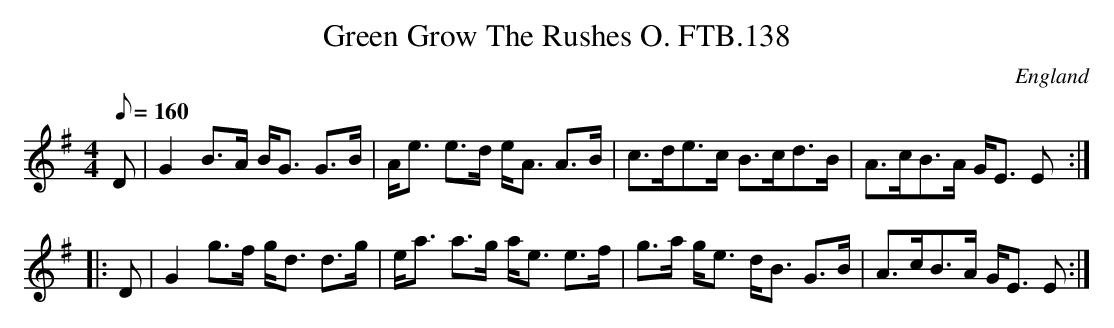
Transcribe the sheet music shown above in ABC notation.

X:1
T:Green Grow The Rushes O. FTB.138
M:4/4
Q:160
O:England
K:G major
D|G2B>A B<G G>B|A<e e>d e<A A>B|c>de>c B>cd>B|A>cB>A G<E E:|
|:D|G2g>f g<d d>g|e<a a>g a<e e>f|g>a g<e d<B G>B|A>cB>A G<E E:|
